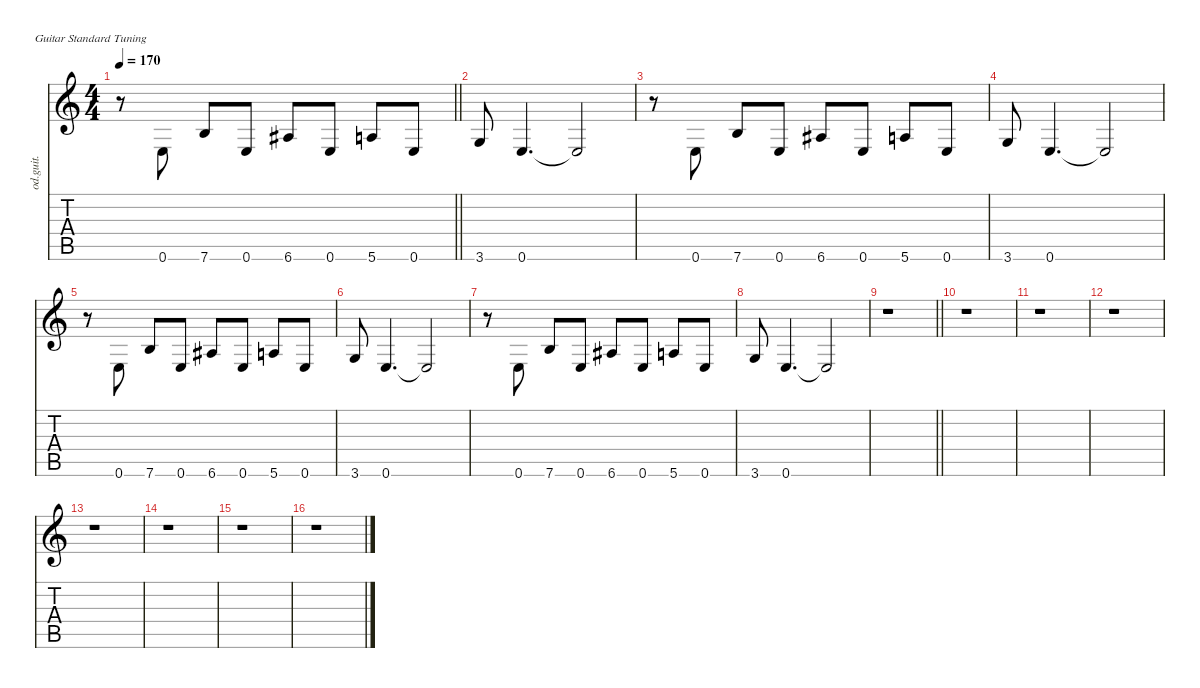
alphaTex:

\defaultSystemsLayout 4
\hideDynamics
\bracketExtendMode nobrackets
\otherSystemsTrackNameOrientation horizontal
\track ("Heavy Guitar" "od.guit.") {instrument overdrivenguitar}
\staff {score tabs}
\tuning (E4 B3 G3 D3 A2 E2)
\ts (4 4)
\tempo 170
\clef g2
\barLineRight lightlight
\ks c
r.8{dy f instrument overdrivenguitar beam Down} 0.6.8{beam Up} 7.6.8{beam Up} 0.6.8{beam Up} 6.6{acc #}.8{beam Up} 0.6.8{beam Up} 5.6.8{beam Up} 0.6.8{beam Up} |
3.6.8{beam Up} 0.6.4{d beam Up} 0.6{t}.2{beam Up} |
r.8{beam Down} 0.6.8{beam Up} 7.6.8{beam Up} 0.6.8{beam Up} 6.6{acc #}.8{beam Up} 0.6.8{beam Up} 5.6.8{beam Up} 0.6.8{beam Up} |
3.6.8{beam Up} 0.6.4{d beam Up} 0.6{t}.2{beam Up} |
r.8{beam Down} 0.6.8{beam Up} 7.6.8{beam Up} 0.6.8{beam Up} 6.6{acc #}.8{beam Up} 0.6.8{beam Up} 5.6.8{beam Up} 0.6.8{beam Up} |
3.6.8{beam Up} 0.6.4{d beam Up} 0.6{t}.2{beam Up} |
r.8{beam Down} 0.6.8{beam Up} 7.6.8{beam Up} 0.6.8{beam Up} 6.6{acc #}.8{beam Up} 0.6.8{beam Up} 5.6.8{beam Up} 0.6.8{beam Up} |
3.6.8{beam Up} 0.6.4{d beam Up} 0.6{t}.2{beam Up} |
\barLineRight lightlight
r.1{beam Down} |
r.1{beam Down} |
r.1{beam Down} |
r.1{beam Down} |
r.1{beam Down} |
r.1{beam Down} |
r.1{beam Down} |
r.1{beam Down}
